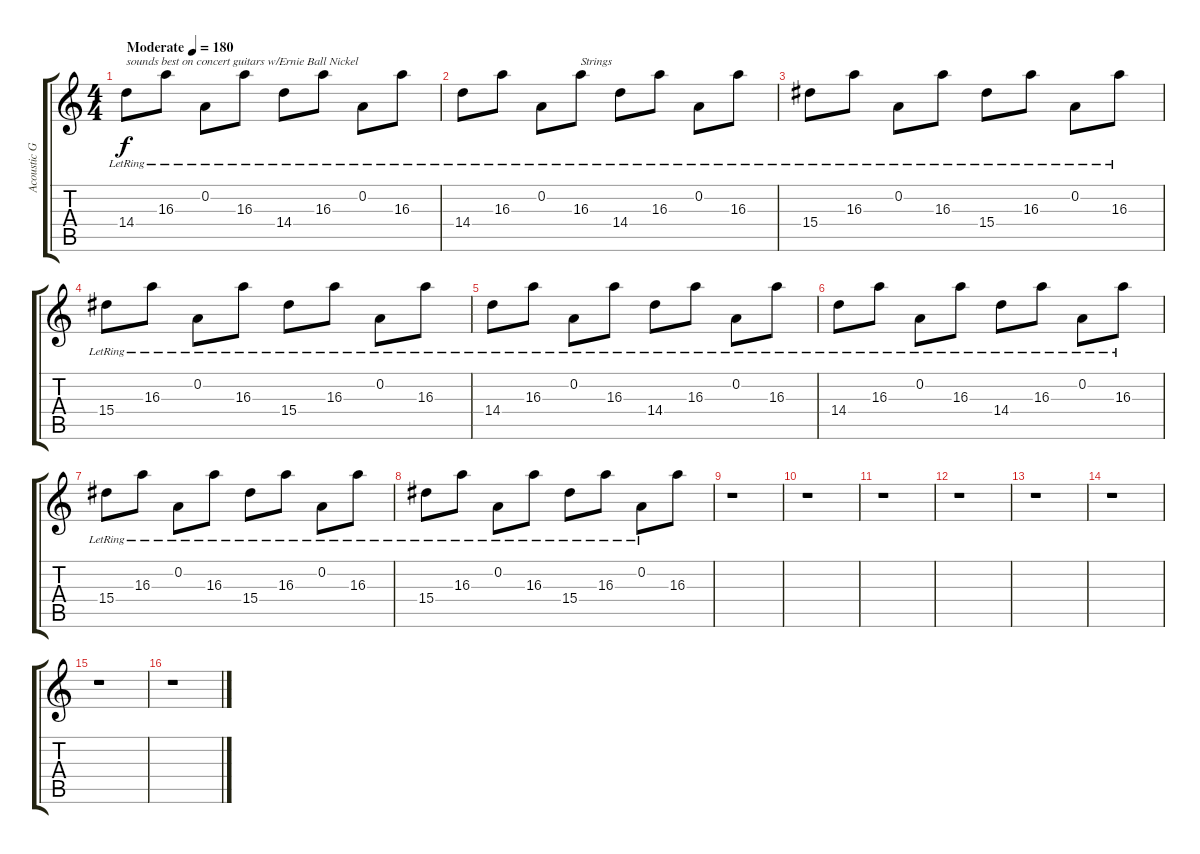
\track ("Acoustic Guitar (Daron)" "Acoustic G") {instrument acousticguitarsteel}
\staff {score tabs}
\tuning (D4 A3 F3 C3 G2 C2) {hide}
\ts (4 4)
\tempo (180 "Moderate")
\clef g2
\ks c
14.4{lr}.8{txt "sounds best on concert guitars w/Ernie Ball Nickel" dy f instrument acousticguitarsteel} 16.3{lr}.8 0.2{lr}.8 16.3{lr}.8 14.4{lr}.8 16.3{lr}.8 0.2{lr}.8 16.3{lr}.8 |
14.4{lr}.8 16.3{lr}.8 0.2{lr}.8 16.3{lr}.8{txt "Strings"} 14.4{lr}.8 16.3{lr}.8 0.2{lr}.8 16.3{lr}.8 |
15.4{lr}.8 16.3{lr}.8 0.2{lr}.8 16.3{lr}.8 15.4{lr}.8 16.3{lr}.8 0.2{lr}.8 16.3{lr}.8 |
15.4{lr}.8 16.3{lr}.8 0.2{lr}.8 16.3{lr}.8 15.4{lr}.8 16.3{lr}.8 0.2{lr}.8 16.3{lr}.8 |
14.4{lr}.8 16.3{lr}.8 0.2{lr}.8 16.3{lr}.8 14.4{lr}.8 16.3{lr}.8 0.2{lr}.8 16.3{lr}.8 |
14.4{lr}.8 16.3{lr}.8 0.2{lr}.8 16.3{lr}.8 14.4{lr}.8 16.3{lr}.8 0.2{lr}.8 16.3{lr}.8 |
15.4{lr}.8 16.3{lr}.8 0.2{lr}.8 16.3{lr}.8 15.4{lr}.8 16.3{lr}.8 0.2{lr}.8 16.3{lr}.8 |
15.4{lr}.8 16.3{lr}.8 0.2{lr}.8 16.3{lr}.8 15.4{lr}.8 16.3{lr}.8 0.2{lr}.8 16.3.8 |
r.1 |
r.1 |
r.1 |
r.1 |
r.1 |
r.1 |
r.1 |
r.1
